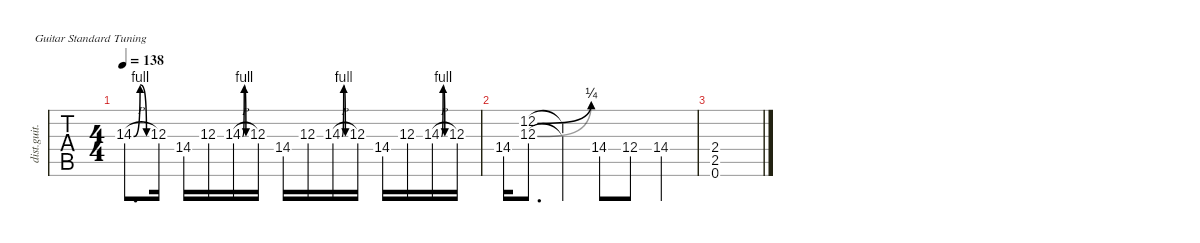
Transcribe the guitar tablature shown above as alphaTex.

\defaultSystemsLayout 4
\hideDynamics
\bracketExtendMode nobrackets
\track ("Distortion Guitar" "dist.guit.") {defaultSystemsLayout 4 instrument distortionguitar}
\staff {tabs}
\tuning (E4 B3 G3 D3 A2 E2)
\ts (4 4)
\tempo 138
\clef g2
\ks c
14.3{be (bendrelease 0 0 10.2 4 20.4 4 30 0) h}.8{d dy mf} 12.3.16 14.4.16 12.3.16 14.3{be (bendrelease 0 0 10.2 4 20.4 4 30 0) h}.16 12.3.16 14.4.16 12.3.16 14.3{be (bendrelease 0 0 10.2 4 20.4 4 30 0) h}.16 12.3.16 14.4.16 12.3.16 14.3{be (bendrelease 0 0 10.2 4 20.4 4 30 0) h}.16 12.3.16 |
14.4.16 (12.2{be (bend 0 0 13.2 1)} 12.3{be (bend 0 0 15 1)}).8{d} (12.3{t} 12.2{t}).4 14.4.8 12.4.8 14.4.4 |
(2.4 2.5 0.6).1
